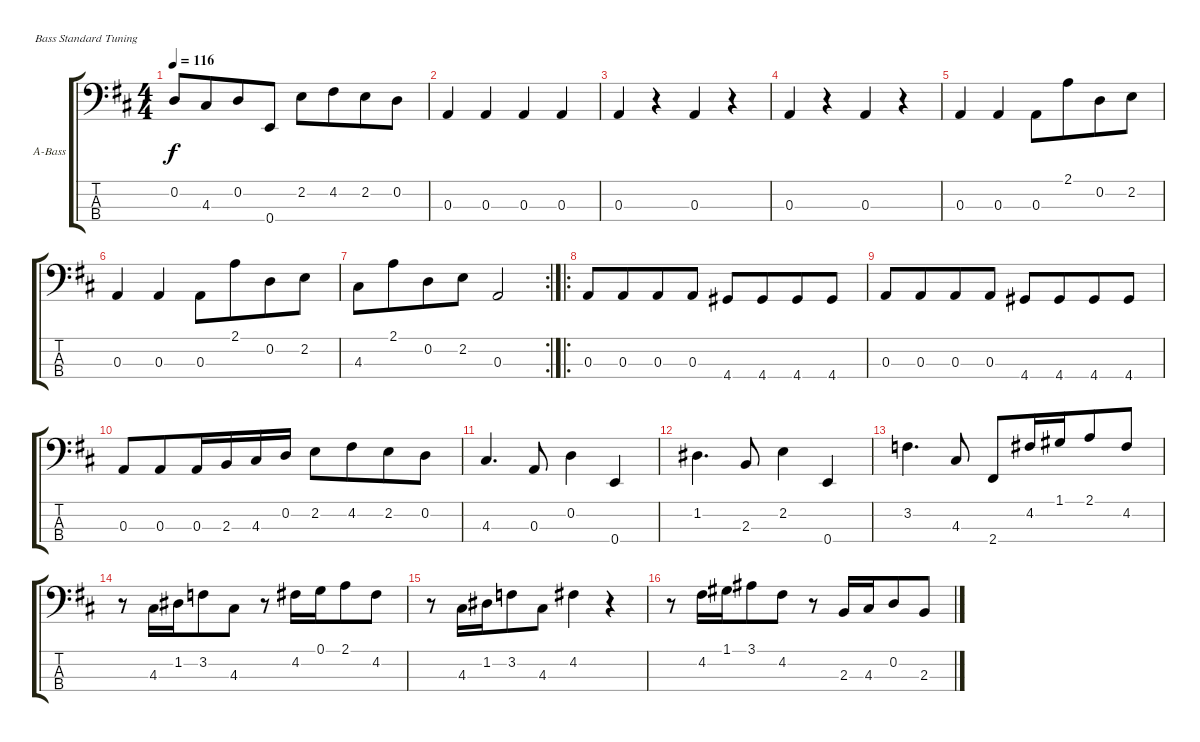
\defaultSystemsLayout 4
\bracketExtendMode groupsimilarinstruments
\firstSystemTrackNameOrientation horizontal
\otherSystemsTrackNameOrientation horizontal
\track ("Acoustic Bass" "A-Bass") {instrument acousticbass}
\staff {score tabs}
\tuning (G2 D2 A1 E1)
\ts (4 4)
\tempo 116
\clef f4
\ks d
0.2.8{dy f beam merge} 4.3.8{beam merge} 0.2.8{beam merge} 0.4.8 2.2.8{beam merge} 4.2.8{beam merge} 2.2.8{beam merge} 0.2.8 |
0.3.4 0.3.4 0.3.4 0.3.4 |
0.3.4 r.4 0.3.4 r.4 |
0.3.4 r.4 0.3.4 r.4 |
0.3.4 0.3.4 0.3.8{beam merge} 2.1.8{beam merge} 0.2.8{beam merge} 2.2.8 |
0.3.4 0.3.4 0.3.8{beam merge} 2.1.8{beam merge} 0.2.8{beam merge} 2.2.8 |
\rc 2
4.3.8{beam merge} 2.1.8{beam merge} 0.2.8{beam merge} 2.2.8 0.3.2 |
\ro
0.3.8{beam merge} 0.3.8{beam merge} 0.3.8{beam merge} 0.3.8 4.4.8{beam merge} 4.4.8{beam merge} 4.4.8{beam merge} 4.4.8 |
0.3.8{beam merge} 0.3.8{beam merge} 0.3.8{beam merge} 0.3.8 4.4.8{beam merge} 4.4.8{beam merge} 4.4.8{beam merge} 4.4.8 |
0.3.8{beam merge} 0.3.8{beam merge} 0.3.16{beam merge} 2.3.16{beam merge} 4.3.16{beam merge} 0.2.16 2.2.8{beam merge} 4.2.8{beam merge} 2.2.8{beam merge} 0.2.8 |
4.3.4{d} 0.3.8 0.2.4 0.4.4 |
1.2.4{d} 2.3.8 2.2.4 0.4.4 |
3.2.4{d} 4.3.8{beam split} 2.4.8{beam merge} 4.2.16{beam merge} 1.1.16{beam merge} 2.1.8{beam merge} 4.2.8 |
r.8 4.3.16{beam merge} 1.2.16{beam merge} 3.2.8{beam merge} 4.3.8 r.8 4.2.16{beam merge} 0.1.16{beam merge} 2.1.8{beam merge} 4.2.8 |
r.8 4.3.16{beam merge} 1.2.16{beam merge} 3.2.8{beam merge} 4.3.8{beam merge} 4.2.4 r.4 |
r.8 4.2.16{beam merge} 1.1.16{beam merge} 3.1.8{beam merge} 4.2.8 r.8 2.3.16{beam merge} 4.3.16{beam merge} 0.2.8{beam merge} 2.3.8
